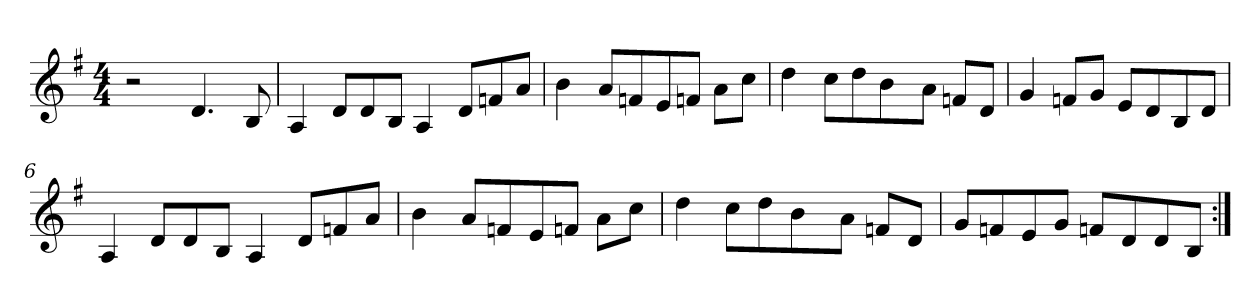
**kern
*part1
*staff1
*clefG2
*k[f#]
*G:
*M4/4
=1
2r
4.d/
8B/
=2
4A/
8d/L
8d/
8B/J
4A/
8d/L
8fn/
8a/J
=3
4b\
8a\L
8fn/
8e/
8fn/J
8a\L
8cc\J
=4
4dd\
8cc\L
8dd\
4b\
8a\J
8fn/L
8d\J
=5
4g/
8fn/L
8g/J
8e/L
8d/
8B/
8d/J
=6
4A/
8d/L
8d/
8B/J
4A/
8d/L
8fn/
8a/J
=7
4b\
8a\L
8fn/
8e/
8fn/J
8a\L
8cc\J
=8
4dd\
8cc\L
8dd\
4b\
8a\J
8fn/L
8d\J
=9
8g/L
8fn/
8e/
8g/J
8fn/L
8d/
8d/
8B/J
=:|!
*-
